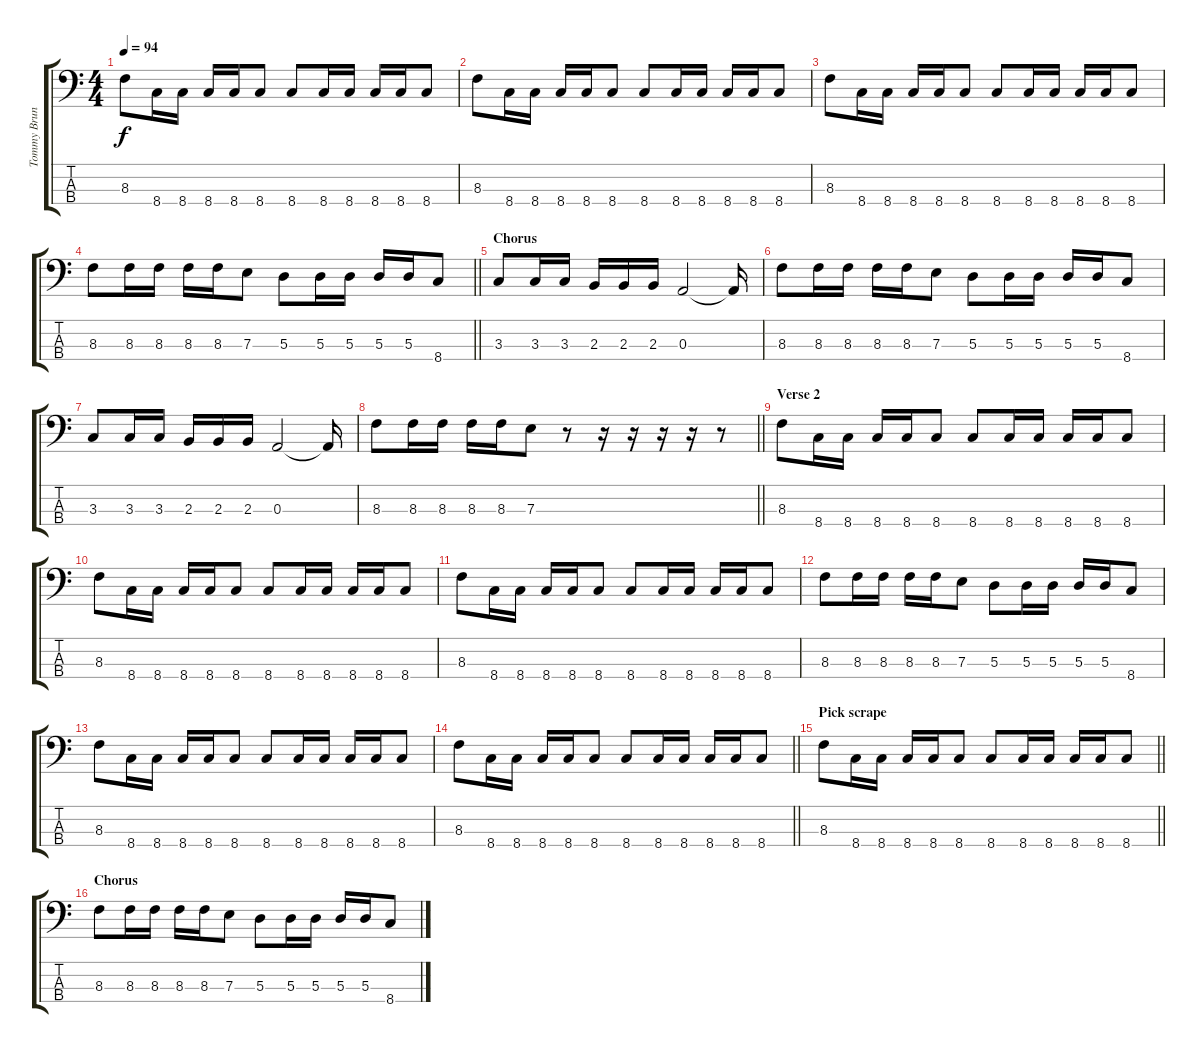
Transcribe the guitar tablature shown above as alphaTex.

\track ("Tommy Brunette" "Tommy Brun") {instrument electricbasspick}
\staff {score tabs}
\tuning (G2 D2 A1 E1) {hide}
\ts (4 4)
\tempo 94
\clef f4
\ks c
8.3.8{dy f} 8.4.16 8.4.16 8.4.16 8.4.16 8.4.8 8.4.8 8.4.16 8.4.16 8.4.16 8.4.16 8.4.8 |
8.3.8 8.4.16 8.4.16 8.4.16 8.4.16 8.4.8 8.4.8 8.4.16 8.4.16 8.4.16 8.4.16 8.4.8 |
8.3.8 8.4.16 8.4.16 8.4.16 8.4.16 8.4.8 8.4.8 8.4.16 8.4.16 8.4.16 8.4.16 8.4.8 |
\barLineRight lightlight
8.3.8 8.3.16 8.3.16 8.3.16 8.3.16 7.3.8 5.3.8 5.3.16 5.3.16 5.3.16 5.3.16 8.4.8 |
\section ("" "Chorus")
3.3.8 3.3.16 3.3.16 2.3.16 2.3.16 2.3.16 0.3.2 0.3{t}.16 |
8.3.8 8.3.16 8.3.16 8.3.16 8.3.16 7.3.8 5.3.8 5.3.16 5.3.16 5.3.16 5.3.16 8.4.8 |
3.3.8 3.3.16 3.3.16 2.3.16 2.3.16 2.3.16 0.3.2 0.3{t}.16 |
\barLineRight lightlight
8.3.8 8.3.16 8.3.16 8.3.16 8.3.16 7.3.8 r.8 r.16 r.16 r.16 r.16 r.8 |
\section ("" "Verse 2")
8.3.8 8.4.16 8.4.16 8.4.16 8.4.16 8.4.8 8.4.8 8.4.16 8.4.16 8.4.16 8.4.16 8.4.8 |
8.3.8 8.4.16 8.4.16 8.4.16 8.4.16 8.4.8 8.4.8 8.4.16 8.4.16 8.4.16 8.4.16 8.4.8 |
8.3.8 8.4.16 8.4.16 8.4.16 8.4.16 8.4.8 8.4.8 8.4.16 8.4.16 8.4.16 8.4.16 8.4.8 |
8.3.8 8.3.16 8.3.16 8.3.16 8.3.16 7.3.8 5.3.8 5.3.16 5.3.16 5.3.16 5.3.16 8.4.8 |
8.3.8 8.4.16 8.4.16 8.4.16 8.4.16 8.4.8 8.4.8 8.4.16 8.4.16 8.4.16 8.4.16 8.4.8 |
\barLineRight lightlight
8.3.8 8.4.16 8.4.16 8.4.16 8.4.16 8.4.8 8.4.8 8.4.16 8.4.16 8.4.16 8.4.16 8.4.8 |
\section ("" "Pick scrape")
\barLineRight lightlight
8.3.8 8.4.16 8.4.16 8.4.16 8.4.16 8.4.8 8.4.8 8.4.16 8.4.16 8.4.16 8.4.16 8.4.8 |
\section ("" "Chorus")
8.3.8 8.3.16 8.3.16 8.3.16 8.3.16 7.3.8 5.3.8 5.3.16 5.3.16 5.3.16 5.3.16 8.4.8
